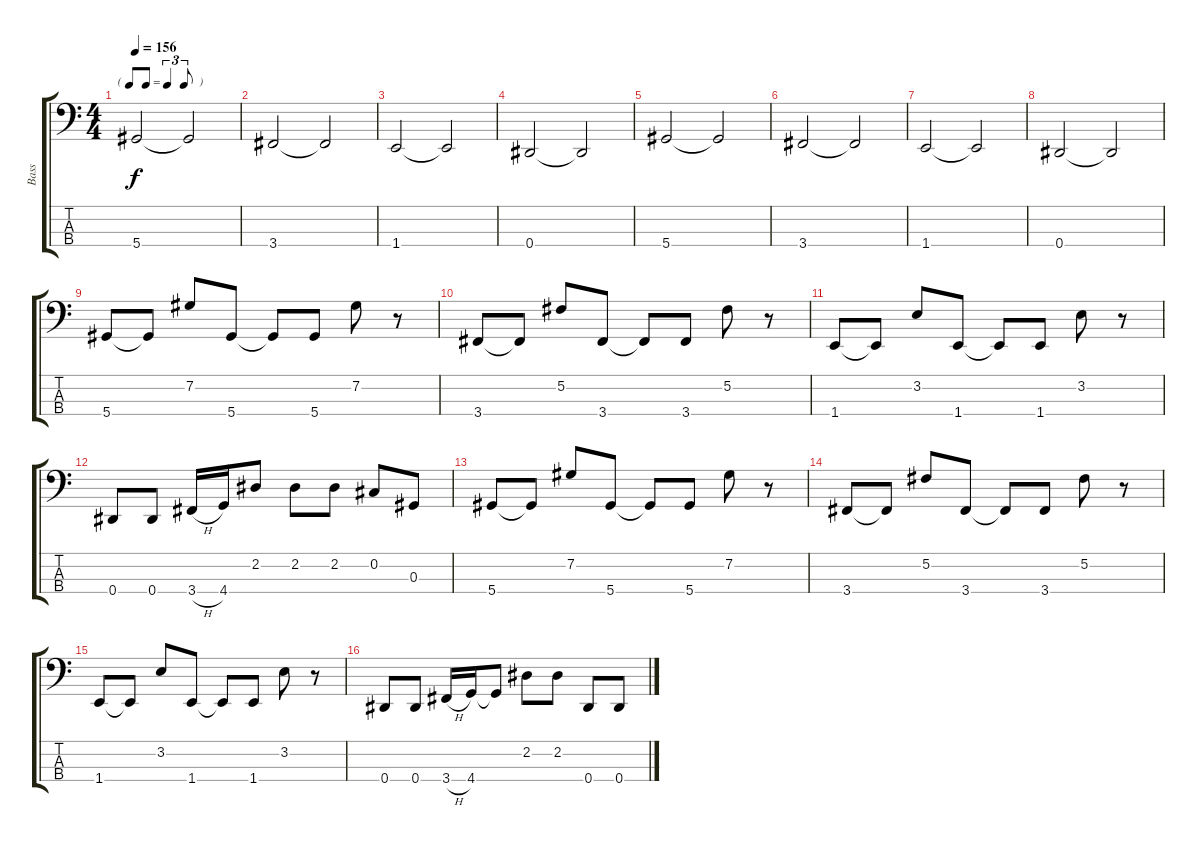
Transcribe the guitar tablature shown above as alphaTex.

\track ("Bass" "Bass") {instrument electricbasspick}
\staff {score tabs}
\tuning (Gb2 Db2 Ab1 Eb1) {hide}
\ts (4 4)
\tf triplet8th
\tempo 156
\clef f4
\ks c
5.4.2{dy f instrument electricbasspick} 5.4{t}.2 |
3.4.2 3.4{t}.2 |
1.4.2 1.4{t}.2 |
0.4.2 0.4{t}.2 |
5.4.2 5.4{t}.2 |
3.4.2 3.4{t}.2 |
1.4.2 1.4{t}.2 |
0.4.2 0.4{t}.2 |
5.4.8 5.4{t}.8 7.2.8 5.4.8 5.4{t}.8 5.4.8 7.2.8 r.8 |
3.4.8 3.4{t}.8 5.2.8 3.4.8 3.4{t}.8 3.4.8 5.2.8 r.8 |
1.4.8 1.4{t}.8 3.2.8 1.4.8 1.4{t}.8 1.4.8 3.2.8 r.8 |
0.4.8 0.4.8 3.4{h}.16 4.4.16 2.2.8 2.2.8 2.2.8 0.2.8 0.3.8 |
5.4.8 5.4{t}.8 7.2.8 5.4.8 5.4{t}.8 5.4.8 7.2.8 r.8 |
3.4.8 3.4{t}.8 5.2.8 3.4.8 3.4{t}.8 3.4.8 5.2.8 r.8 |
1.4.8 1.4{t}.8 3.2.8 1.4.8 1.4{t}.8 1.4.8 3.2.8 r.8 |
0.4.8 0.4.8 3.4{h}.16 4.4.16 4.4{t}.8 2.2.8 2.2.8 0.4.8 0.4.8
